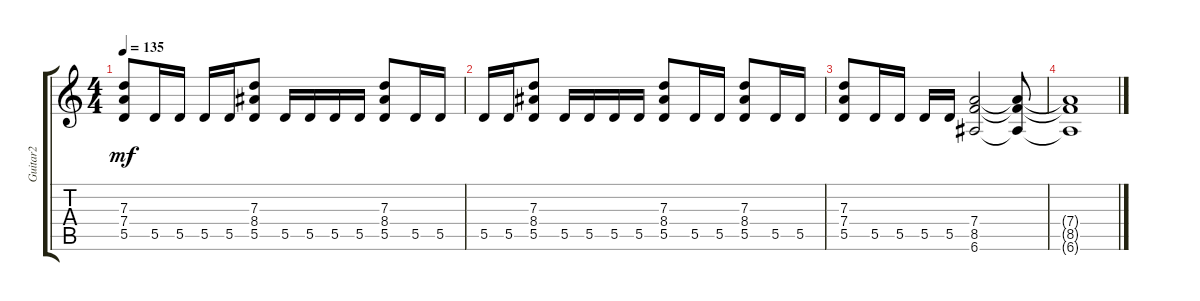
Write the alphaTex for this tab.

\track ("Guitar2" "Guitar2") {instrument acousticguitarsteel}
\staff {score tabs}
\tuning (E4 B3 G3 D3 A2 E2) {hide}
\ts (4 4)
\tempo 135
\clef g2
\ks c
(7.3 7.4 5.5).8{dy mf} 5.5.16 5.5.16 5.5.16 5.5.16 (7.3 8.4 5.5).8 5.5.16 5.5.16 5.5.16 5.5.16 (7.3 8.4 5.5).8 5.5.16 5.5.16 |
5.5.16 5.5.16 (7.3 8.4 5.5).8 5.5.16 5.5.16 5.5.16 5.5.16 (7.3 8.4 5.5).8 5.5.16 5.5.16 (7.3 8.4 5.5).8 5.5.16 5.5.16 |
(7.3 7.4 5.5).8 5.5.16 5.5.16 5.5.16 5.5.16 (7.4 8.5 6.6).2 (7.4{t} 8.5{t} 6.6{t}).8 |
(7.4{t} 8.5{t} 6.6{t}).1
